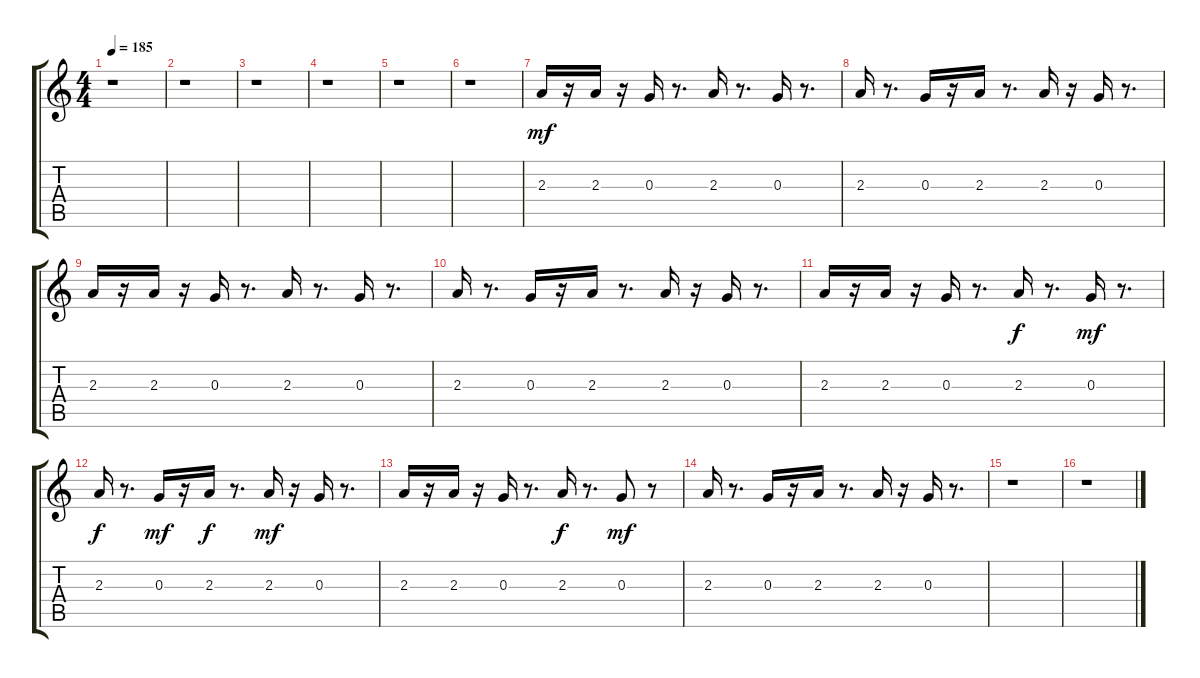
\track "" {instrument electricguitarclean}
\staff {score tabs}
\tuning (E4 B3 G3 D3 A2 E2) {hide}
\ts (4 4)
\tempo 185
\clef g2
\ks c
r.1{dy f} |
r.1 |
r.1 |
r.1 |
r.1 |
r.1 |
2.3.16{dy mf} r.16 2.3.16 r.16 0.3.16 r.8{d} 2.3.16 r.8{d} 0.3.16 r.8{d} |
2.3.16 r.8{d} 0.3.16 r.16 2.3.16 r.8{d} 2.3.16 r.16 0.3.16 r.8{d} |
2.3.16 r.16 2.3.16 r.16 0.3.16 r.8{d} 2.3.16 r.8{d} 0.3.16 r.8{d} |
2.3.16 r.8{d} 0.3.16 r.16 2.3.16 r.8{d} 2.3.16 r.16 0.3.16 r.8{d} |
2.3.16 r.16 2.3.16 r.16 0.3.16 r.8{d} 2.3.16{dy f} r.8{d} 0.3.16{dy mf} r.8{d} |
2.3.16{dy f} r.8{d} 0.3.16{dy mf} r.16 2.3.16{dy f} r.8{d} 2.3.16{dy mf} r.16 0.3.16 r.8{d} |
2.3.16 r.16 2.3.16 r.16 0.3.16 r.8{d} 2.3.16{dy f} r.8{d} 0.3.8{dy mf} r.8 |
2.3.16 r.8{d} 0.3.16 r.16 2.3.16 r.8{d} 2.3.16 r.16 0.3.16 r.8{d} |
r.1 |
r.1
